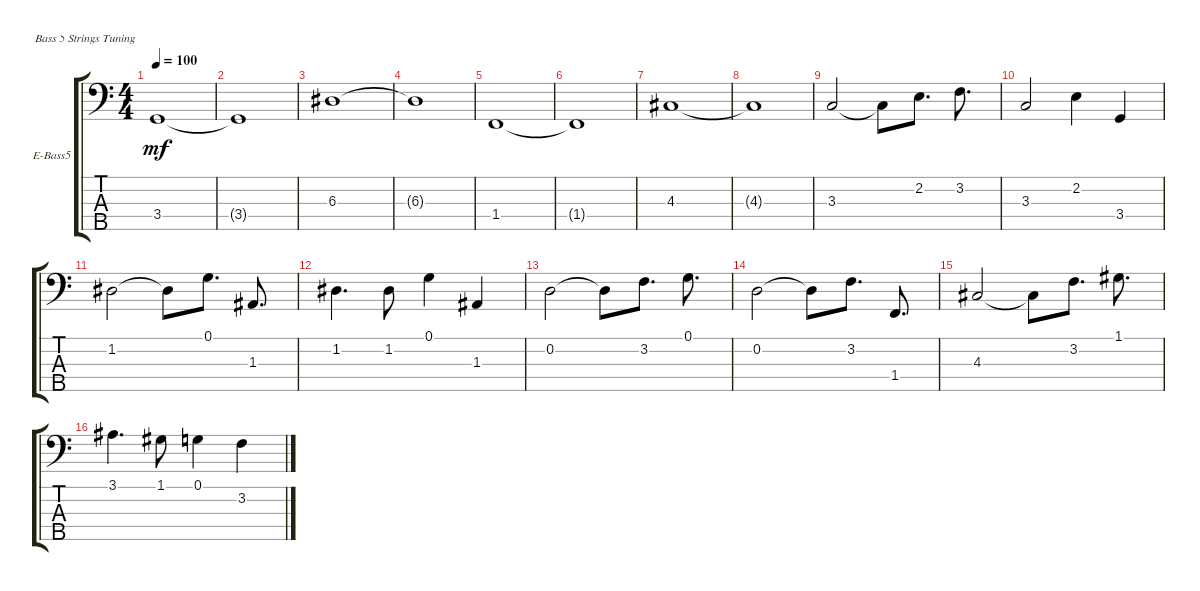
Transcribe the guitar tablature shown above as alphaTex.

\bracketExtendMode groupsimilarinstruments
\firstSystemTrackNameOrientation horizontal
\otherSystemsTrackNameOrientation horizontal
\track ("Electric Bass" "E-Bass5") {multiBarRest instrument electricbassfinger}
\staff {score tabs}
\tuning (G2 D2 A1 E1 B0)
\ts (4 4)
\tempo 100
\clef f4
\ks c
3.4.1{dy mf instrument electricbassfinger} |
3.4{t}.1 |
6.3.1 |
6.3{t}.1 |
1.4.1 |
1.4{t}.1 |
4.3.1 |
4.3{t}.1 |
3.3.2 3.3{t}.8 2.2.8{d} 3.2.8{d} |
3.3.2 2.2.4 3.4.4 |
1.2.2 1.2{t}.8 0.1.8{d} 1.3.8{d} |
1.2.4{d} 1.2.8 0.1.4 1.3.4 |
0.2.2 0.2{t}.8 3.2.8{d} 0.1.8{d} |
0.2.2 0.2{t}.8 3.2.8{d} 1.4.8{d} |
4.3.2 4.3{t}.8 3.2.8{d} 1.1.8{d} |
3.1.4{d} 1.1.8 0.1.4 3.2.4
